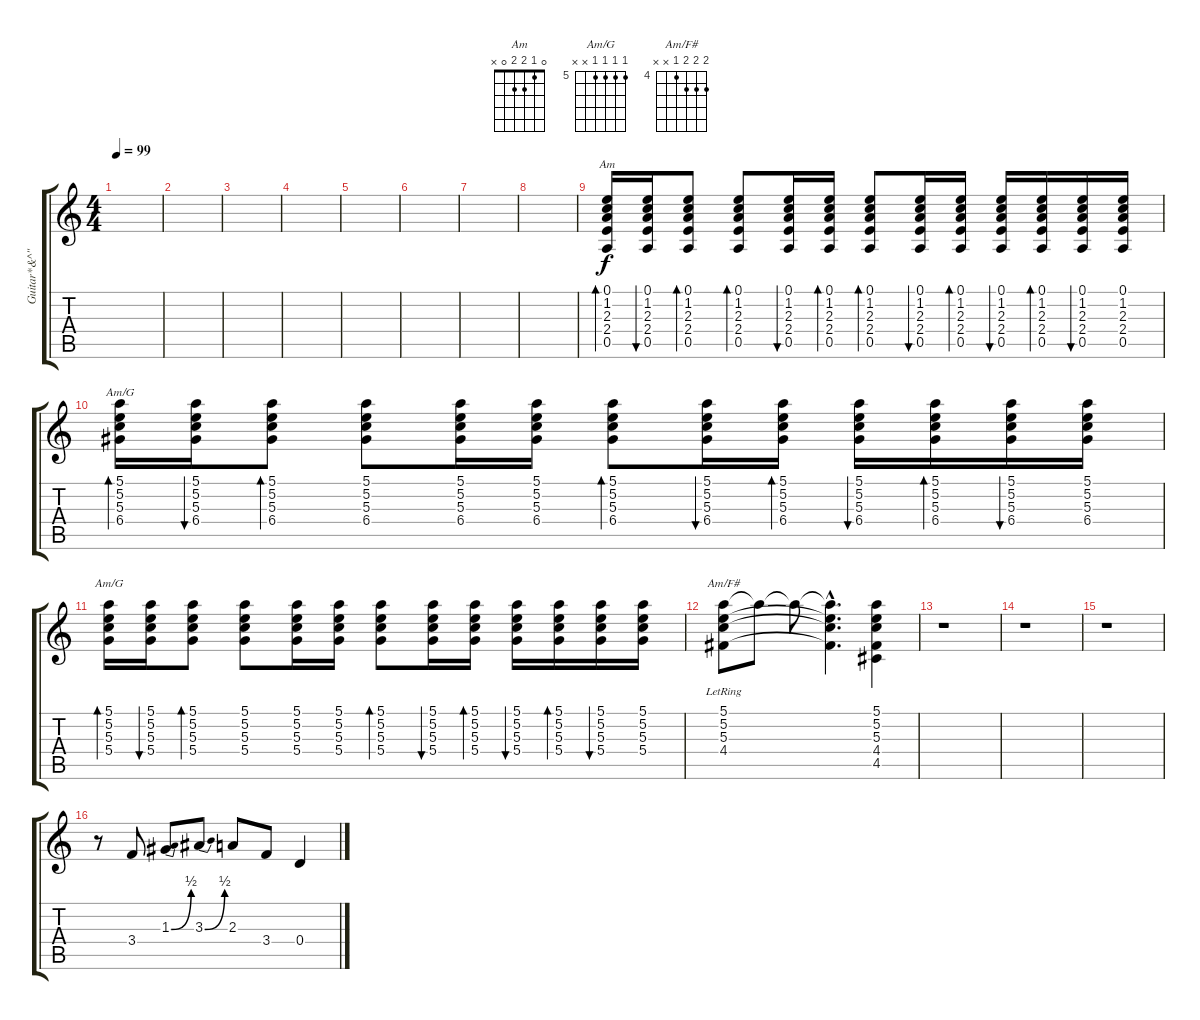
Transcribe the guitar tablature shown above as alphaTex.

\track ("Guitar*&^\"" "Guitar*&^\"") {instrument overdrivenguitar}
\staff {score tabs}
\tuning (E4 B3 G3 D3 A2 E2) {hide}
\chord ("Am" 0 1 2 2 0 x)
\chord ("Am/G" 0 1 2 2 0 3)
\chord ("Am/G" 5 5 5 5 x x) {firstfret 5}
\chord ("Am/F#" 5 5 5 4 x x) {firstfret 4}
\ts (4 4)
\tempo 99
\clef g2
\ks c
|
|
|
|
|
|
|
|
(0.1 1.2 2.3 2.4 0.5).16{bd 30 ch "Am" volume 12 balance 5 instrument acousticguitarsteel} (0.1 1.2 2.3 2.4 0.5).16{bu 30} (0.1 1.2 2.3 2.4 0.5).8{bd 30} (0.1 1.2 2.3 2.4 0.5).8{bd 30} (0.1 1.2 2.3 2.4 0.5).16{bu 30} (0.1 1.2 2.3 2.4 0.5).16{bd 30} (0.1 1.2 2.3 2.4 0.5).8{bd 30} (0.1 1.2 2.3 2.4 0.5).16{bu 30} (0.1 1.2 2.3 2.4 0.5).16{bd 30} (0.1 1.2 2.3 2.4 0.5).16{bu 30} (0.1 1.2 2.3 2.4 0.5).16{bd 30} (0.1 1.2 2.3 2.4 0.5).16{bu 30} (0.1 1.2 2.3 2.4 0.5).16 |
(5.1 5.2 5.3 6.4).16{bd 30 ch "Am/G" volume 12 balance 5 instrument acousticguitarsteel} (5.1 5.2 5.3 6.4).16{bu 30} (5.1 5.2 5.3 6.4).8{bd 30} (5.1 5.2 5.3 6.4).8 (5.1 5.2 5.3 6.4).16 (5.1 5.2 5.3 6.4).16 (5.1 5.2 5.3 6.4).8{bd 30} (5.1 5.2 5.3 6.4).16{bu 30} (5.1 5.2 5.3 6.4).16{bd 30} (5.1 5.2 5.3 6.4).16{bu 30} (5.1 5.2 5.3 6.4).16{bd 30} (5.1 5.2 5.3 6.4).16{bu 30} (5.1 5.2 5.3 6.4).16 |
(5.1 5.2 5.3 5.4).16{bd 30 ch "Am/G" volume 12 balance 5 instrument acousticguitarsteel} (5.1 5.2 5.3 5.4).16{bu 30} (5.1 5.2 5.3 5.4).8{bd 30} (5.1 5.2 5.3 5.4).8 (5.1 5.2 5.3 5.4).16 (5.1 5.2 5.3 5.4).16 (5.1 5.2 5.3 5.4).8{bd 30} (5.1 5.2 5.3 5.4).16{bu 30} (5.1 5.2 5.3 5.4).16{bd 30} (5.1 5.2 5.3 5.4).16{bu 30} (5.1 5.2 5.3 5.4).16{bd 30} (5.1 5.2 5.3 5.4).16{bu 30} (5.1 5.2 5.3 5.4).16 |
(5.1{lr} 5.2{lr} 5.3{lr} 4.4{lr}).8{ch "Am/F#"} 5.1{t}.8 5.1{t}.8 (5.1{hac t} 5.2{hac t} 5.3{hac t} 4.4{hac t}).4{d} (5.1 5.2 5.3 4.4 4.5).4 |
r.1 |
r.1 |
r.1 |
r.8{volume 14 balance 3 instrument overdrivenguitar} 3.4.8 1.3{be (bend 0 0 60 2)}.8 3.3{be (bend 0 0 60 2)}.8 2.3.8 3.4.8 0.4.4
